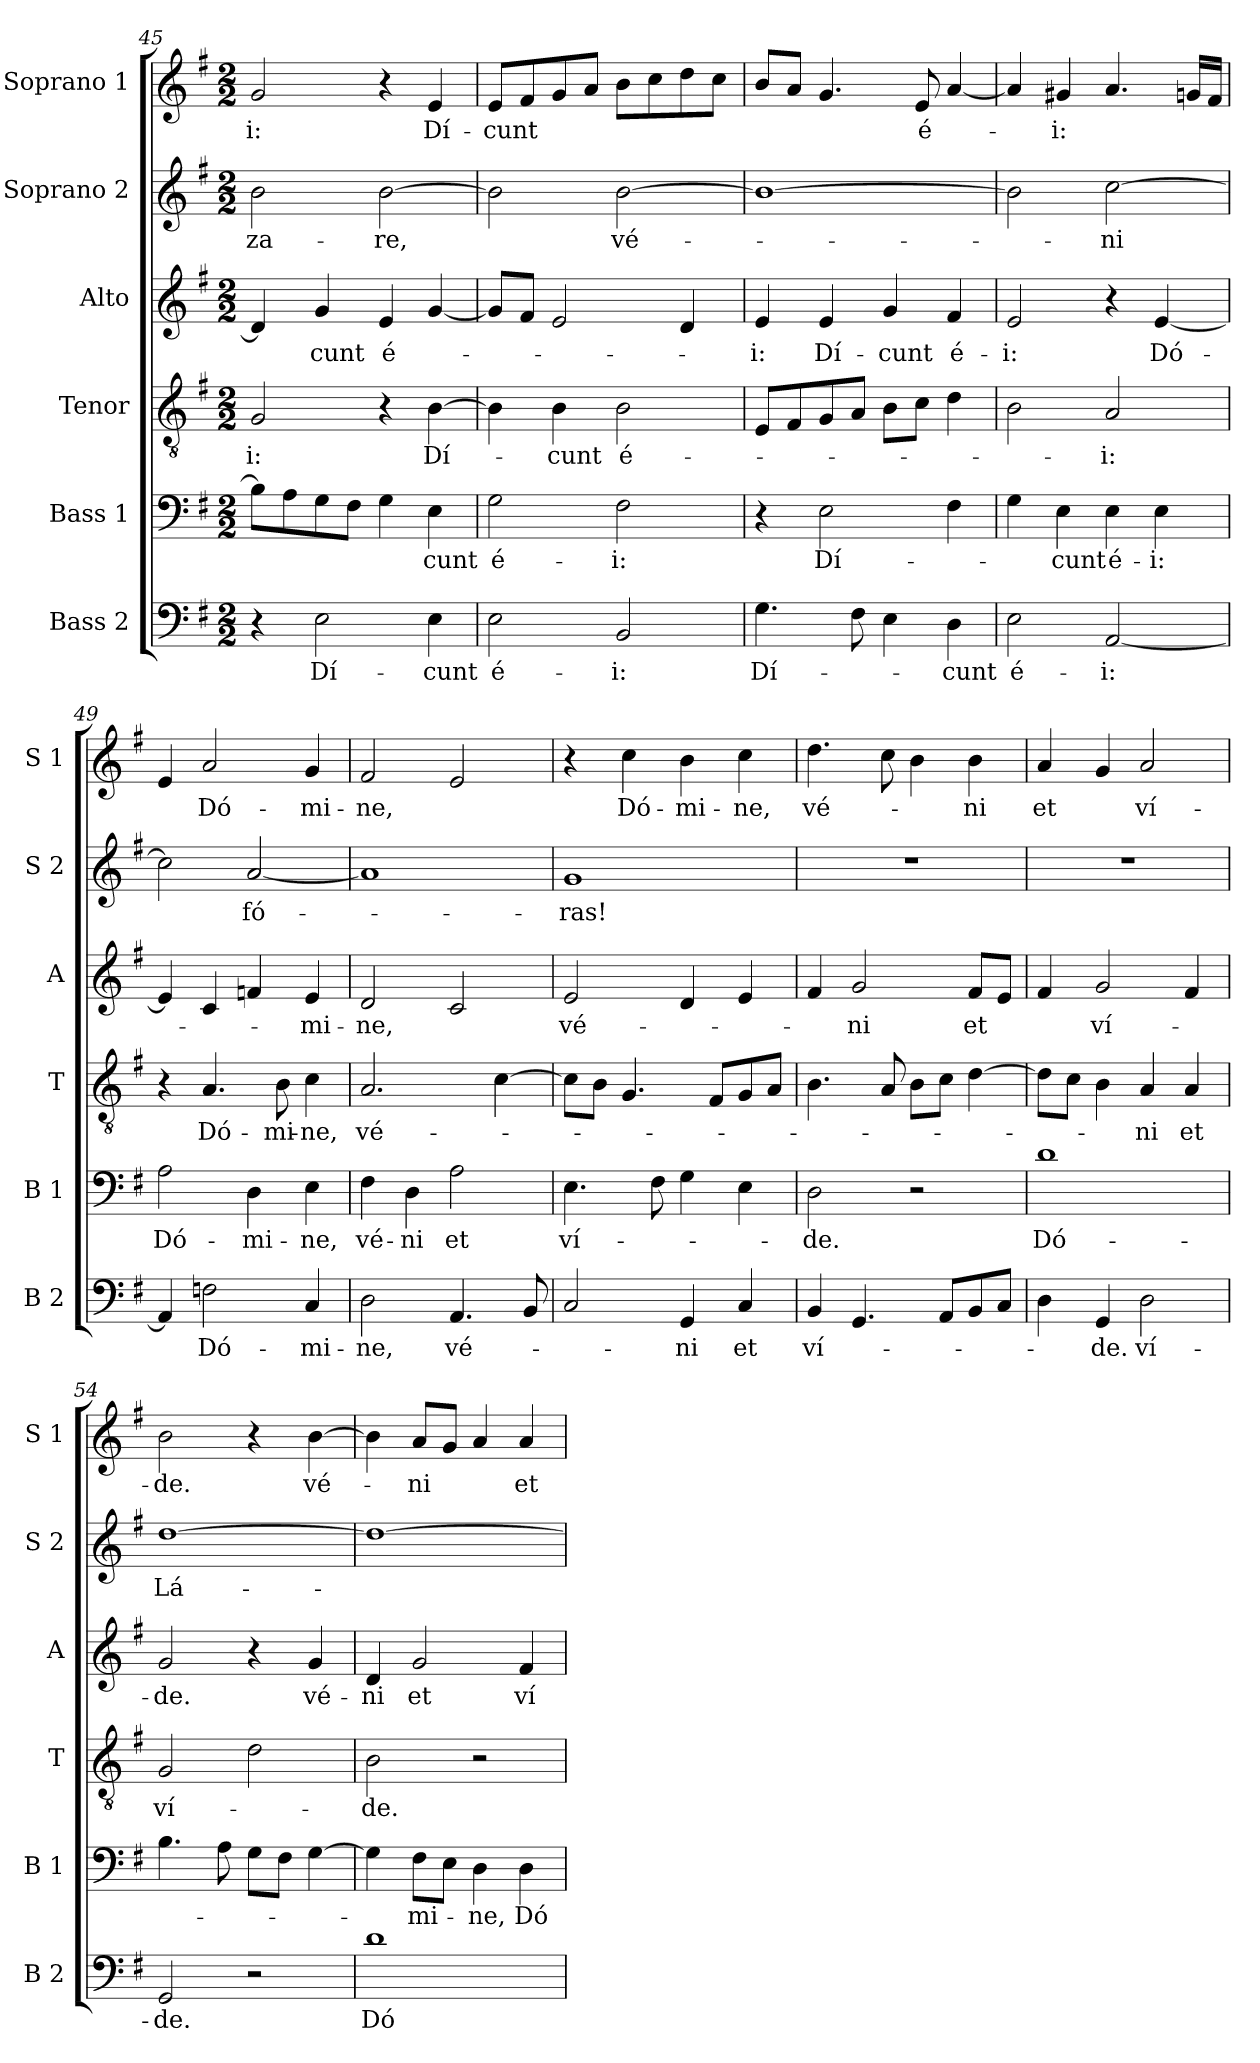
**kern	**text	**kern	**text	**kern	**text	**kern	**text	**kern	**text	**kern	**text
*part6	*part6	*part5	*part5	*part4	*part4	*part3	*part3	*part2	*part2	*part1	*part1
*staff6	*staff6	*staff5	*staff5	*staff4	*staff4	*staff3	*staff3	*staff2	*staff2	*staff1	*staff1
*I"Bass 2	*	*I"Bass 1	*	*I"Tenor	*	*I"Alto	*	*I"Soprano 2	*	*I"Soprano 1	*
*I'B 2	*	*I'B 1	*	*I'T	*	*I'A	*	*I'S 2	*	*I'S 1	*
*clefF4	*	*clefF4	*	*clefGv2	*	*clefG2	*	*clefG2	*	*clefG2	*
*k[f#]	*	*k[f#]	*	*k[f#]	*	*k[f#]	*	*k[f#]	*	*k[f#]	*
*G:	*	*G:	*	*G:	*	*G:	*	*G:	*	*G:	*
*M2/2	*	*M2/2	*	*M2/2	*	*M2/2	*	*M2/2	*	*M2/2	*
=45	=45	=45	=45	=45	=45	=45	=45	=45	=45	=45	=45
4r	.	8B\L]	.	2G/	-i:	4d/]	.	2b\	-za-	2g/	-i:
.	.	8A\	.	.	.	.	.	.	.	.	.
2E\	Dí-	8G\	.	.	.	4g/	-cunt	.	.	.	.
.	.	8F#\J	.	.	.	.	.	.	.	.	.
.	.	4G\	.	4r	.	4e/	é-	[2b\	-re,	4r	.
4E\	-cunt	4E\	-cunt	[4B\	Dí-	[4g/	.	.	.	4e/	Dí-
=46	=46	=46	=46	=46	=46	=46	=46	=46	=46	=46	=46
2E\	é-	2G\	é-	4B\]	.	8g/L]	.	2b\]	.	8e/L	-cunt
.	.	.	.	.	.	8f#/J	.	.	.	8f#/	.
.	.	.	.	4B\	-cunt	2e/	.	.	.	8g/	.
.	.	.	.	.	.	.	.	.	.	8a/J	.
2BB/	-i:	2F#\	-i:	2B\	é-	.	.	[2b\	vé-	8b\L	.
.	.	.	.	.	.	.	.	.	.	8cc\	.
.	.	.	.	.	.	4d/	.	.	.	8dd\	.
.	.	.	.	.	.	.	.	.	.	8cc\J	.
=47	=47	=47	=47	=47	=47	=47	=47	=47	=47	=47	=47
4.G\	Dí-	4r	.	8E/L	.	4e/	-i:	1b_	.	8b/L	.
.	.	.	.	8F#/	.	.	.	.	.	8a/J	.
.	.	2E\	Dí-	8G/	.	4e/	Dí-	.	.	4.g/	.
8F#\	.	.	.	8A/J	.	.	.	.	.	.	.
4E\	.	.	.	8B\L	.	4g/	-cunt	.	.	.	.
.	.	.	.	8c\J	.	.	.	.	.	8e/	é-
4D\	-cunt	4F#\	.	4d\	.	4f#/	é-	.	.	[4a/	.
=48	=48	=48	=48	=48	=48	=48	=48	=48	=48	=48	=48
2E\	é-	4G\	.	2B\	.	2e/	-i:	2b\]	.	4a/]	.
.	.	4E\	-cunt	.	.	.	.	.	.	4g#X/	-i:
[2AA/	-i:	4E\	é-	2A/	-i:	4r	.	[2cc\	-ni	4.a/	.
.	.	4E\	-i:	.	.	[4e/	Dó-	.	.	.	.
.	.	.	.	.	.	.	.	.	.	16gn/LL	.
.	.	.	.	.	.	.	.	.	.	16f#/JJ	.
!!LO:PB:g=z
=49	=49	=49	=49	=49	=49	=49	=49	=49	=49	=49	=49
4AA/]	.	2A\	Dó-	4r	.	4e/]	.	2cc\]	.	4e/	.
2Fn\	Dó-	.	.	4.A/	Dó-	4c/	.	.	.	2a/	Dó-
.	.	4D\	-mi-	.	.	4fn/	.	[2a/	fó-	.	.
.	.	.	.	8B\	-mi-	.	.	.	.	.	.
4C/	-mi-	4E\	-ne,	4c\	-ne,	4e/	-mi-	.	.	4g/	-mi-
=50	=50	=50	=50	=50	=50	=50	=50	=50	=50	=50	=50
2D\	-ne,	4F#\	vé-	2.A/	vé-	2d/	-ne,	1a]	.	2f#/	-ne,
.	.	4D\	-ni	.	.	.	.	.	.	.	.
4.AA/	vé-	2A\	et	.	.	2c/	.	.	.	2e/	.
.	.	.	.	[4c\	.	.	.	.	.	.	.
8BB/	.	.	.	.	.	.	.	.	.	.	.
=51	=51	=51	=51	=51	=51	=51	=51	=51	=51	=51	=51
2C/	.	4.E\	ví-	8c\L]	.	2e/	vé-	1g	-ras!	4r	.
.	.	.	.	8B\J	.	.	.	.	.	.	.
.	.	.	.	4.G/	.	.	.	.	.	4cc\	Dó-
.	.	8F#\	.	.	.	.	.	.	.	.	.
4GG/	-ni	4G\	.	.	.	4d/	.	.	.	4b\	-mi-
.	.	.	.	8F#/L	.	.	.	.	.	.	.
4C/	et	4E\	.	8G/	.	4e/	.	.	.	4cc\	-ne,
.	.	.	.	8A/J	.	.	.	.	.	.	.
=52	=52	=52	=52	=52	=52	=52	=52	=52	=52	=52	=52
4BB/	ví-	2D\	-de.	4.B\	.	4f#/	.	1r	.	4.dd\	vé-
4.GG/	.	.	.	.	.	2g/	-ni	.	.	.	.
.	.	.	.	8A/	.	.	.	.	.	8cc\	.
.	.	2r	.	8B\L	.	.	.	.	.	4b\	.
8AA/L	.	.	.	8c\J	.	.	.	.	.	.	.
8BB/	.	.	.	[4d\	.	8f#/L	et	.	.	4b\	-ni
8C/J	.	.	.	.	.	8e/J	.	.	.	.	.
=53	=53	=53	=53	=53	=53	=53	=53	=53	=53	=53	=53
4D\	.	1d	Dó-	8d\L]	.	4f#/	.	1r	.	4a/	et
.	.	.	.	8c\J	.	.	.	.	.	.	.
4GG/	-de.	.	.	4B\	.	2g/	ví-	.	.	4g/	.
2D\	ví-	.	.	4A/	-ni	.	.	.	.	2a/	ví-
.	.	.	.	4A/	et	4f#/	.	.	.	.	.
=54	=54	=54	=54	=54	=54	=54	=54	=54	=54	=54	=54
2GG/	-de.	4.B\	.	2G/	ví-	2g/	-de.	[1dd	Lá-	2b\	-de.
.	.	8A\	.	.	.	.	.	.	.	.	.
2r	.	8G\L	.	2d\	.	4r	.	.	.	4r	.
.	.	8F#\J	.	.	.	.	.	.	.	.	.
.	.	[4G\	.	.	.	4g/	vé-	.	.	[4b\	vé-
!!LO:LB:g=z
=55	=55	=55	=55	=55	=55	=55	=55	=55	=55	=55	=55
1d	Dó-	4G\]	.	2B\	-de.	4d/	-ni	1dd_	.	4b\]	.
.	.	8F#\L	-mi-	.	.	2g/	et	.	.	8a/L	-ni
.	.	8E\J	.	.	.	.	.	.	.	8g/J	.
.	.	4D\	-ne,	2r	.	.	.	.	.	4a/	.
.	.	4D\	Dó-	.	.	4f#/	ví-	.	.	4a/	et
=	=	=	=	=	=	=	=	=	=	=	=
*-	*-	*-	*-	*-	*-	*-	*-	*-	*-	*-	*-
